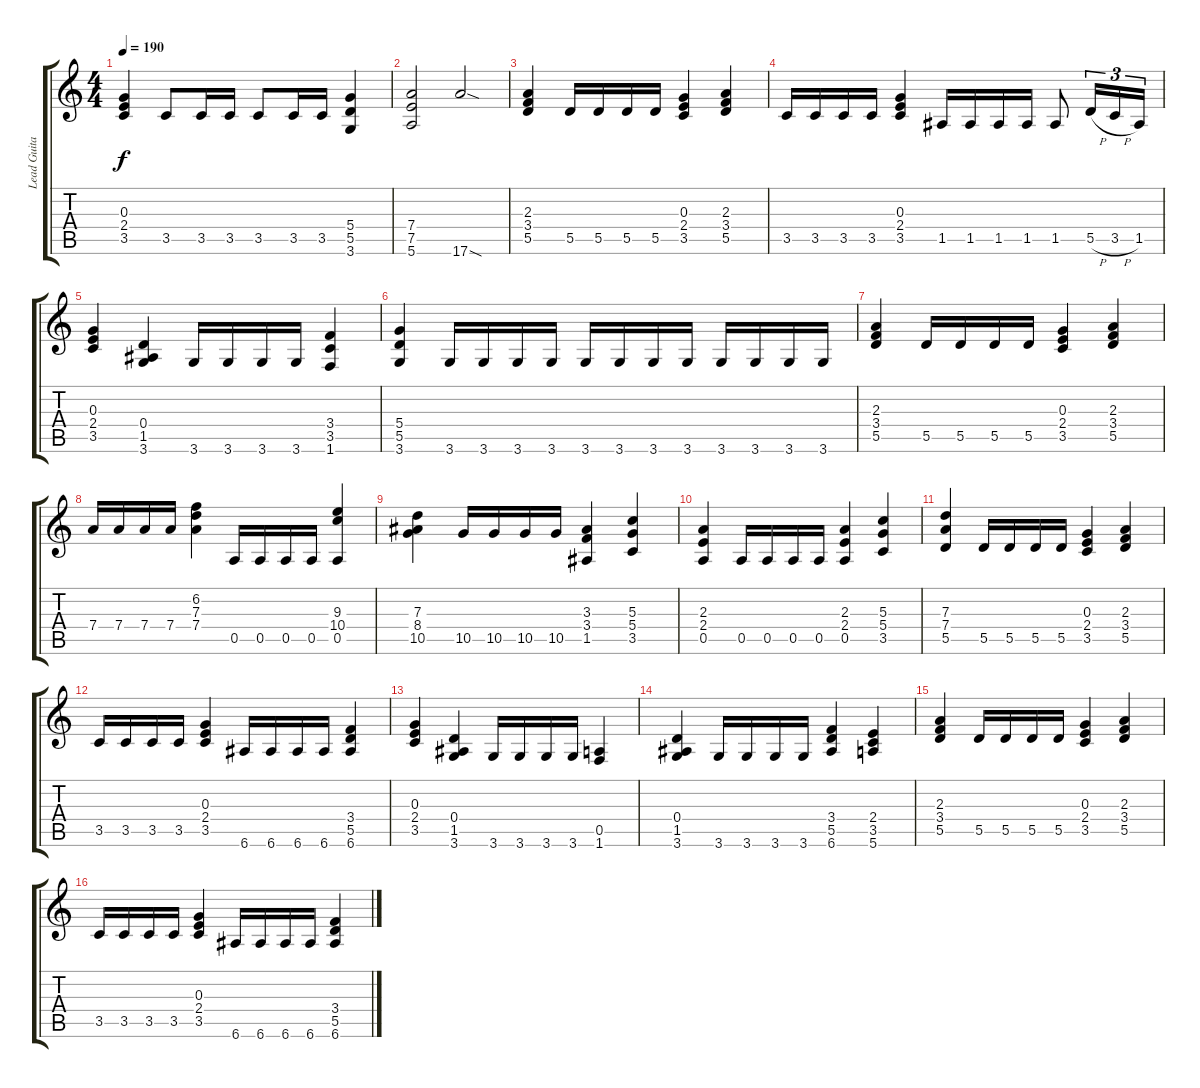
\track ("Lead Guitar" "Lead Guita") {instrument distortionguitar}
\staff {score tabs}
\tuning (E4 B3 G3 D3 A2 E2) {hide}
\ts (4 4)
\tempo 190
\clef g2
\ks c
(0.3 2.4 3.5).4{dy f} 3.5.8 3.5.16 3.5.16 3.5.8 3.5.16 3.5.16 (5.4 5.5 3.6).4 |
(7.4 7.5 5.6).2 17.6{sod}.2 |
(2.3 3.4 5.5).4 5.5.16 5.5.16 5.5.16 5.5.16 (0.3 2.4 3.5).4 (2.3 3.4 5.5).4 |
3.5.16 3.5.16 3.5.16 3.5.16 (0.3 2.4 3.5).4 1.5.16 1.5.16 1.5.16 1.5.16 1.5.8 5.5{h}.16{tu (3 2)} 3.5{h}.16{tu (3 2)} 1.5.16{tu (3 2)} |
(0.3 2.4 3.5).4 (0.4 1.5 3.6).4 3.6.16 3.6.16 3.6.16 3.6.16 (3.4 3.5 1.6).4 |
(5.4 5.5 3.6).4 3.6.16 3.6.16 3.6.16 3.6.16 3.6.16 3.6.16 3.6.16 3.6.16 3.6.16 3.6.16 3.6.16 3.6.16 |
(2.3 3.4 5.5).4 5.5.16 5.5.16 5.5.16 5.5.16 (0.3 2.4 3.5).4 (2.3 3.4 5.5).4 |
7.4.16 7.4.16 7.4.16 7.4.16 (6.2 7.3 7.4).4 0.5.16 0.5.16 0.5.16 0.5.16 (9.3 10.4 0.5).4 |
(7.3 8.4 10.5).4 10.5.16 10.5.16 10.5.16 10.5.16 (3.3 3.4 1.5).4 (5.3 5.4 3.5).4 |
(2.3 2.4 0.5).4 0.5.16 0.5.16 0.5.16 0.5.16 (2.3 2.4 0.5).4 (5.3 5.4 3.5).4 |
(7.3 7.4 5.5).4 5.5.16 5.5.16 5.5.16 5.5.16 (0.3 2.4 3.5).4 (2.3 3.4 5.5).4 |
3.5.16 3.5.16 3.5.16 3.5.16 (0.3 2.4 3.5).4 6.6.16 6.6.16 6.6.16 6.6.16 (3.4 5.5 6.6).4 |
(0.3 2.4 3.5).4 (0.4 1.5 3.6).4 3.6.16 3.6.16 3.6.16 3.6.16 (0.5 1.6).4 |
(0.4 1.5 3.6).4 3.6.16 3.6.16 3.6.16 3.6.16 (3.4 5.5 6.6).4 (2.4 3.5 5.6).4 |
(2.3 3.4 5.5).4 5.5.16 5.5.16 5.5.16 5.5.16 (0.3 2.4 3.5).4 (2.3 3.4 5.5).4 |
3.5.16 3.5.16 3.5.16 3.5.16 (0.3 2.4 3.5).4 6.6.16 6.6.16 6.6.16 6.6.16 (3.4 5.5 6.6).4
